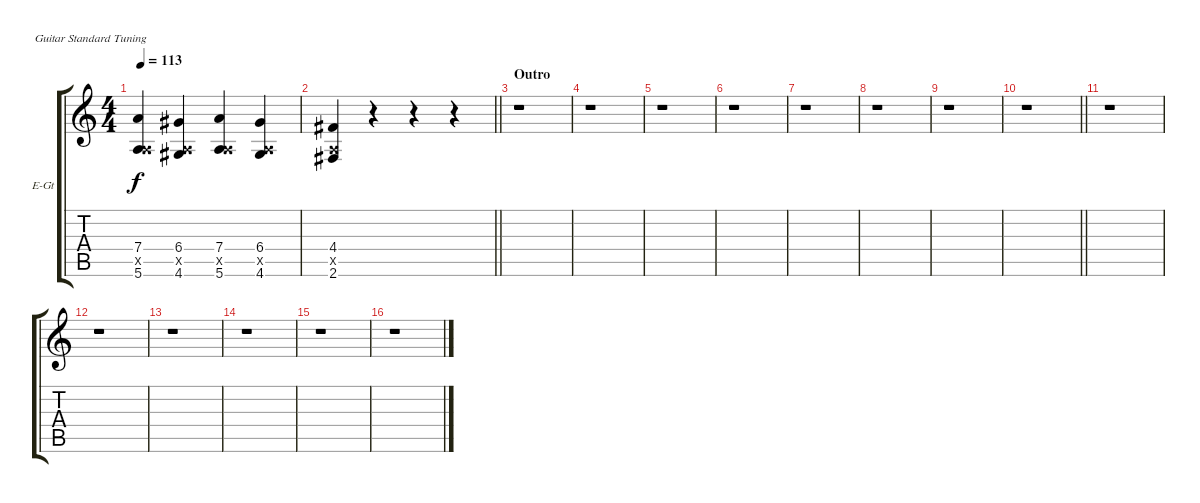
\bracketExtendMode groupsimilarinstruments
\firstSystemTrackNameOrientation horizontal
\otherSystemsTrackNameOrientation horizontal
\track ("Adds" "E-Gt") {instrument electricguitarclean}
\staff {score tabs}
\tuning (E4 B3 G3 D3 A2 E2)
\ts (4 4)
\tempo 113
\clef g2
\ks c
(5.6 7.4 0.5{x}).4{dy f} (4.6 6.4 0.5{x}).4 (5.6 7.4 0.5{x}).4 (4.6 6.4 0.5{x}).4 |
\barLineRight lightlight
(0.5{x} 4.4 2.6).4 r.4 r.4 r.4 |
\section ("" "Outro")
r.1 |
r.1 |
r.1 |
r.1 |
r.1 |
r.1 |
r.1 |
\barLineRight lightlight
r.1 |
r.1 |
r.1 |
r.1 |
r.1 |
r.1 |
r.1
